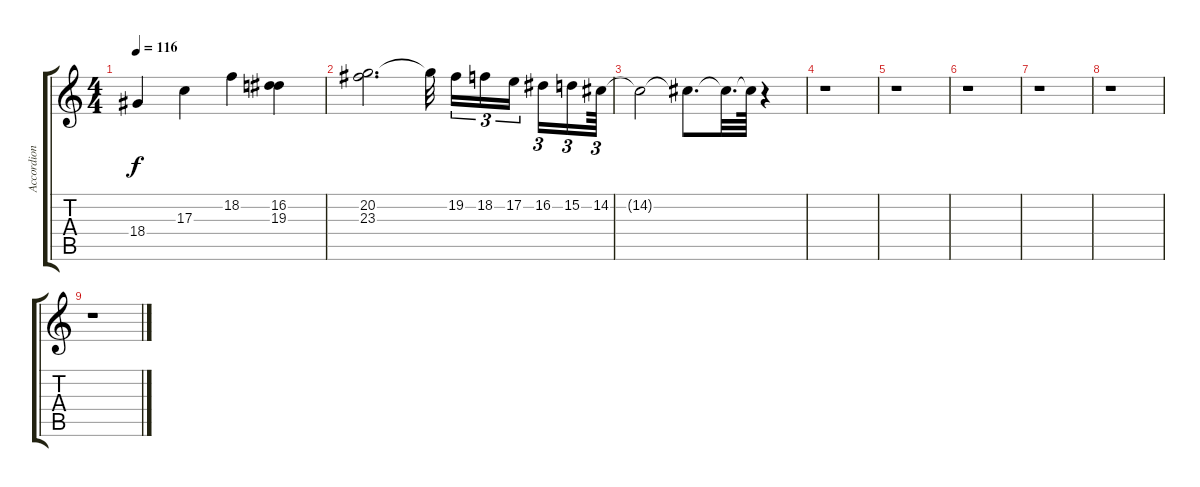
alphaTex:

\track ("Accordion" "Accordion") {instrument accordion}
\staff {score tabs}
\tuning (E4 B3 G3 D3 A2 E2) {hide}
\ts (4 4)
\tempo 116
\clef g2
\ks c
18.4.4{dy f} 17.3.4 18.2.4 (16.2 19.3).4 |
(20.2 23.3).2{d} 20.2{t}.32 19.2.16{tu (3 2)} 18.2.16{tu (3 2)} 17.2.16{tu (3 2)} 16.2.16{tu (3 2)} 15.2.16{tu (3 2)} 14.2.64{tu (3 2)} |
14.2{t}.2 14.2{t}.8{d} 14.2{t}.32{d} 14.2{t}.64 r.4 |
r.1 |
r.1 |
r.1 |
r.1 |
r.1 |
r.1
